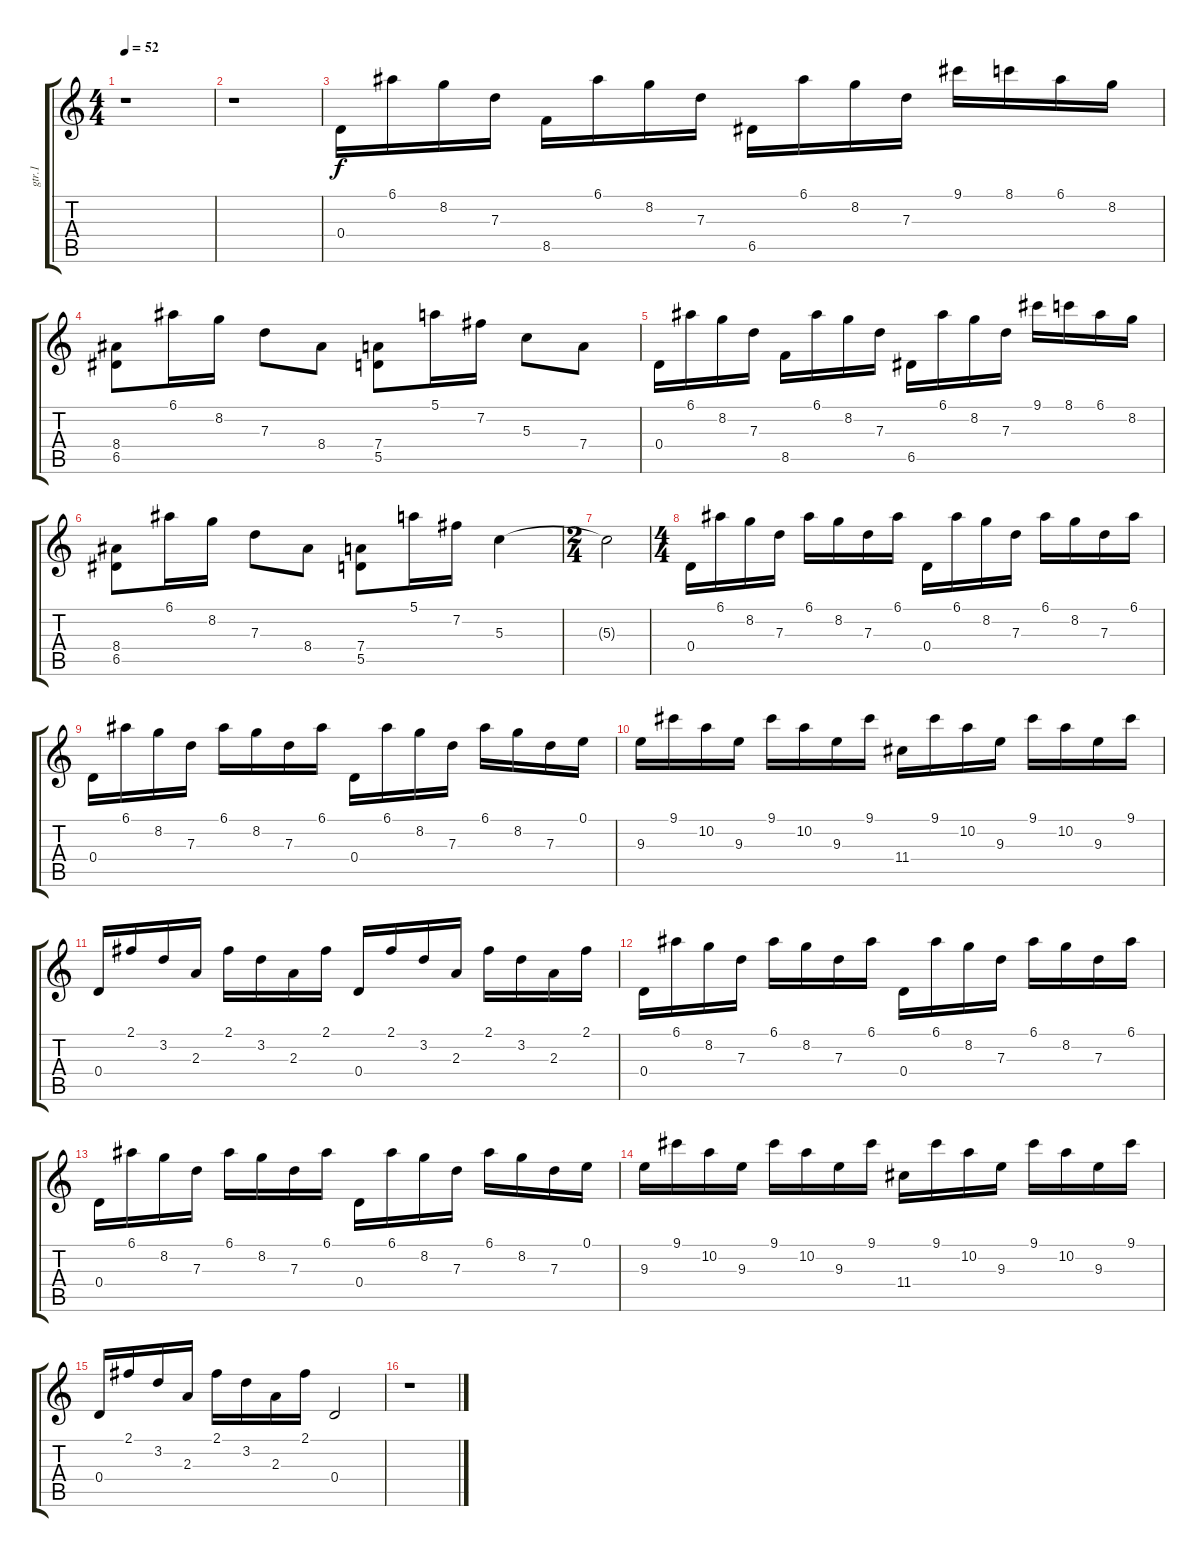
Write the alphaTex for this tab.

\track ("gtr.1" "gtr.1") {instrument electricguitarclean}
\staff {score tabs}
\tuning (E4 B3 G3 D3 A2 E2) {hide}
\ts (4 4)
\tempo 52
\clef g2
\ks c
r.1{dy f} |
r.1 |
0.4.16 6.1.16 8.2.16 7.3.16 8.5.16 6.1.16 8.2.16 7.3.16 6.5.16 6.1.16 8.2.16 7.3.16 9.1.16 8.1.16 6.1.16 8.2.16 |
(8.4 6.5).8 6.1.16 8.2.16 7.3.8 8.4.8 (7.4 5.5).8 5.1.16 7.2.16 5.3.8 7.4.8 |
0.4.16 6.1.16 8.2.16 7.3.16 8.5.16 6.1.16 8.2.16 7.3.16 6.5.16 6.1.16 8.2.16 7.3.16 9.1.16 8.1.16 6.1.16 8.2.16 |
(8.4 6.5).8 6.1.16 8.2.16 7.3.8 8.4.8 (7.4 5.5).8 5.1.16 7.2.16 5.3.4 |
\ts (2 4)
5.3{t}.2 |
\ts (4 4)
0.4.16 6.1.16 8.2.16 7.3.16 6.1.16 8.2.16 7.3.16 6.1.16 0.4.16 6.1.16 8.2.16 7.3.16 6.1.16 8.2.16 7.3.16 6.1.16 |
0.4.16 6.1.16 8.2.16 7.3.16 6.1.16 8.2.16 7.3.16 6.1.16 0.4.16 6.1.16 8.2.16 7.3.16 6.1.16 8.2.16 7.3.16 0.1.16 |
9.3.16 9.1.16 10.2.16 9.3.16 9.1.16 10.2.16 9.3.16 9.1.16 11.4.16 9.1.16 10.2.16 9.3.16 9.1.16 10.2.16 9.3.16 9.1.16 |
0.4.16 2.1.16 3.2.16 2.3.16 2.1.16 3.2.16 2.3.16 2.1.16 0.4.16 2.1.16 3.2.16 2.3.16 2.1.16 3.2.16 2.3.16 2.1.16 |
0.4.16 6.1.16 8.2.16 7.3.16 6.1.16 8.2.16 7.3.16 6.1.16 0.4.16 6.1.16 8.2.16 7.3.16 6.1.16 8.2.16 7.3.16 6.1.16 |
0.4.16 6.1.16 8.2.16 7.3.16 6.1.16 8.2.16 7.3.16 6.1.16 0.4.16 6.1.16 8.2.16 7.3.16 6.1.16 8.2.16 7.3.16 0.1.16 |
9.3.16 9.1.16 10.2.16 9.3.16 9.1.16 10.2.16 9.3.16 9.1.16 11.4.16 9.1.16 10.2.16 9.3.16 9.1.16 10.2.16 9.3.16 9.1.16 |
0.4.16 2.1.16 3.2.16 2.3.16 2.1.16 3.2.16 2.3.16 2.1.16 0.4.2 |
r.1
